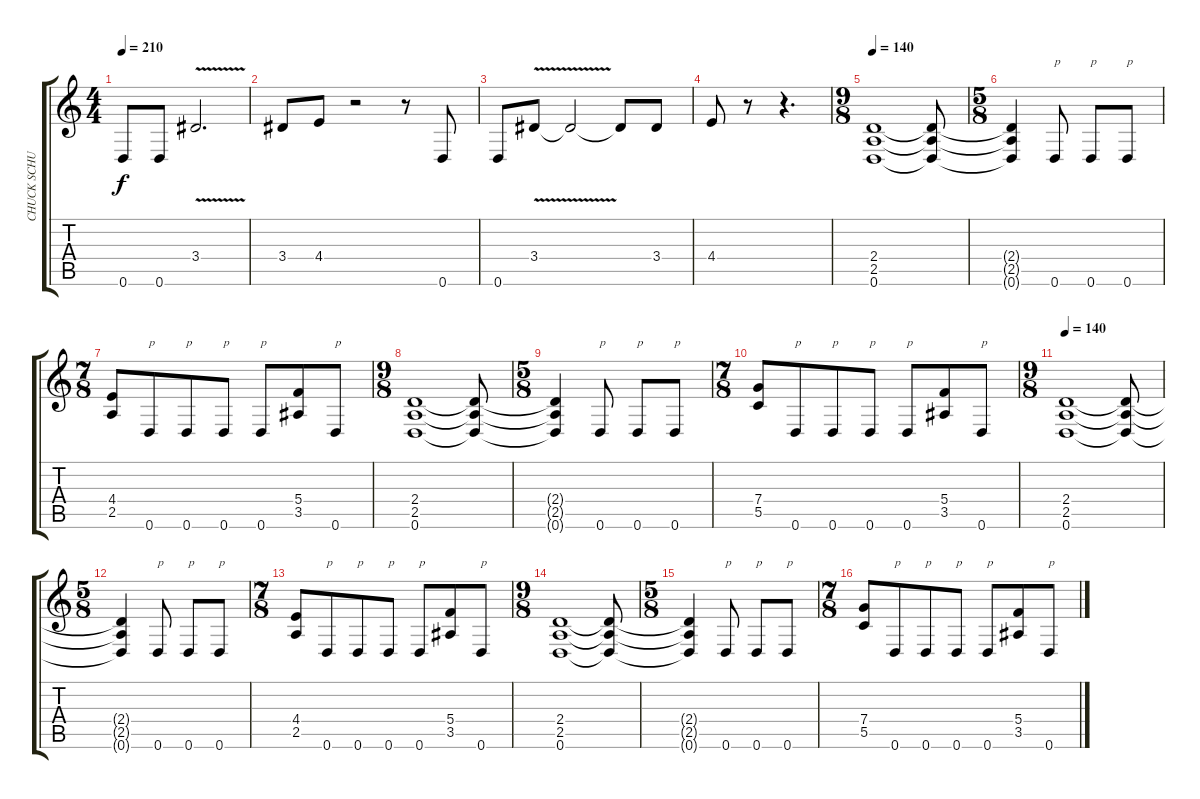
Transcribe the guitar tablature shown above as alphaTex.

\track ("CHUCK SCHULDINER" "CHUCK SCHU") {instrument distortionguitar}
\staff {score tabs}
\tuning (D4 A3 F3 C3 G2 D2) {hide}
\ts (4 4)
\tempo 210
\clef g2
\ks c
0.6.8{dy f} 0.6.8 3.4{v}.2{d} |
3.4.8 4.4.8 r.2 r.8 0.6.8 |
0.6.8 3.4{v}.8 3.4{t}.2 3.4{t}.8 3.4.8 |
4.4.8 r.8 r.4{d} |
\ts (9 8)
\tempo 140
(2.4 2.5 0.6).1 (2.4{t} 2.5{t} 0.6{t}).8 |
\ts (5 8)
(2.4{t} 2.5{t} 0.6{t}).4 0.6.8{txt "p"} 0.6.8{txt "p"} 0.6.8{txt "p"} |
\ts (7 8)
(4.4 2.5).8 0.6.8{txt "p"} 0.6.8{txt "p"} 0.6.8{txt "p"} 0.6.8{txt "p"} (5.4 3.5).8 0.6.8{txt "p"} |
\ts (9 8)
(2.4 2.5 0.6).1 (2.4{t} 2.5{t} 0.6{t}).8 |
\ts (5 8)
(2.4{t} 2.5{t} 0.6{t}).4 0.6.8{txt "p"} 0.6.8{txt "p"} 0.6.8{txt "p"} |
\ts (7 8)
(7.4 5.5).8 0.6.8{txt "p"} 0.6.8{txt "p"} 0.6.8{txt "p"} 0.6.8{txt "p"} (5.4 3.5).8 0.6.8{txt "p"} |
\ts (9 8)
\tempo 140
(2.4 2.5 0.6).1 (2.4{t} 2.5{t} 0.6{t}).8 |
\ts (5 8)
(2.4{t} 2.5{t} 0.6{t}).4 0.6.8{txt "p"} 0.6.8{txt "p"} 0.6.8{txt "p"} |
\ts (7 8)
(4.4 2.5).8 0.6.8{txt "p"} 0.6.8{txt "p"} 0.6.8{txt "p"} 0.6.8{txt "p"} (5.4 3.5).8 0.6.8{txt "p"} |
\ts (9 8)
(2.4 2.5 0.6).1 (2.4{t} 2.5{t} 0.6{t}).8 |
\ts (5 8)
(2.4{t} 2.5{t} 0.6{t}).4 0.6.8{txt "p"} 0.6.8{txt "p"} 0.6.8{txt "p"} |
\ts (7 8)
(7.4 5.5).8 0.6.8{txt "p"} 0.6.8{txt "p"} 0.6.8{txt "p"} 0.6.8{txt "p"} (5.4 3.5).8 0.6.8{txt "p"}
